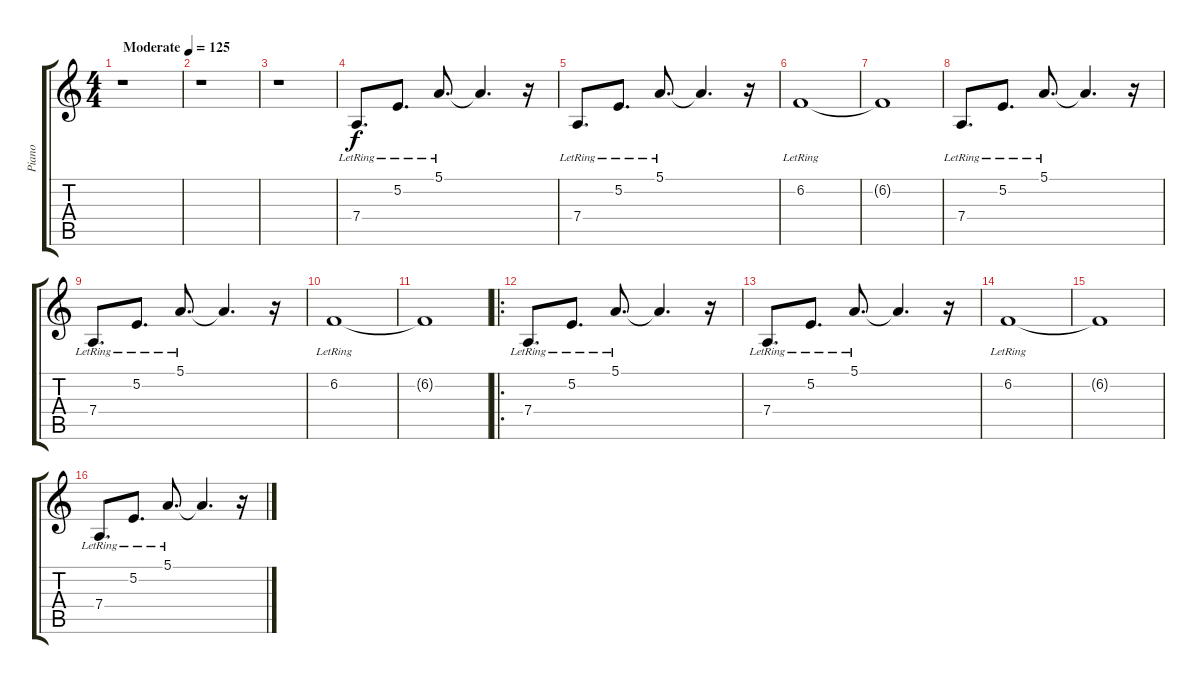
\track ("Piano" "Piano") {instrument brightacousticpiano}
\staff {score tabs}
\tuning (E4 B3 G3 D3 A2 E2) {hide}
\ts (4 4)
\tempo (125 "Moderate")
\clef g2
\ks c
r.1{dy f instrument brightacousticpiano} |
r.1 |
r.1 |
7.4{lr}.8{d} 5.2{lr}.8{d} 5.1{lr}.8{d} 5.1{t}.4{d} r.16 |
7.4{lr}.8{d} 5.2{lr}.8{d} 5.1{lr}.8{d} 5.1{t}.4{d} r.16 |
6.2{lr}.1 |
6.2{t}.1 |
7.4{lr}.8{d} 5.2{lr}.8{d} 5.1{lr}.8{d} 5.1{t}.4{d} r.16 |
7.4{lr}.8{d} 5.2{lr}.8{d} 5.1{lr}.8{d} 5.1{t}.4{d} r.16 |
6.2{lr}.1 |
6.2{t}.1 |
\ro
7.4{lr}.8{d} 5.2{lr}.8{d} 5.1{lr}.8{d} 5.1{t}.4{d} r.16 |
7.4{lr}.8{d} 5.2{lr}.8{d} 5.1{lr}.8{d} 5.1{t}.4{d} r.16 |
6.2{lr}.1 |
6.2{t}.1 |
7.4{lr}.8{d} 5.2{lr}.8{d} 5.1{lr}.8{d} 5.1{t}.4{d} r.16
